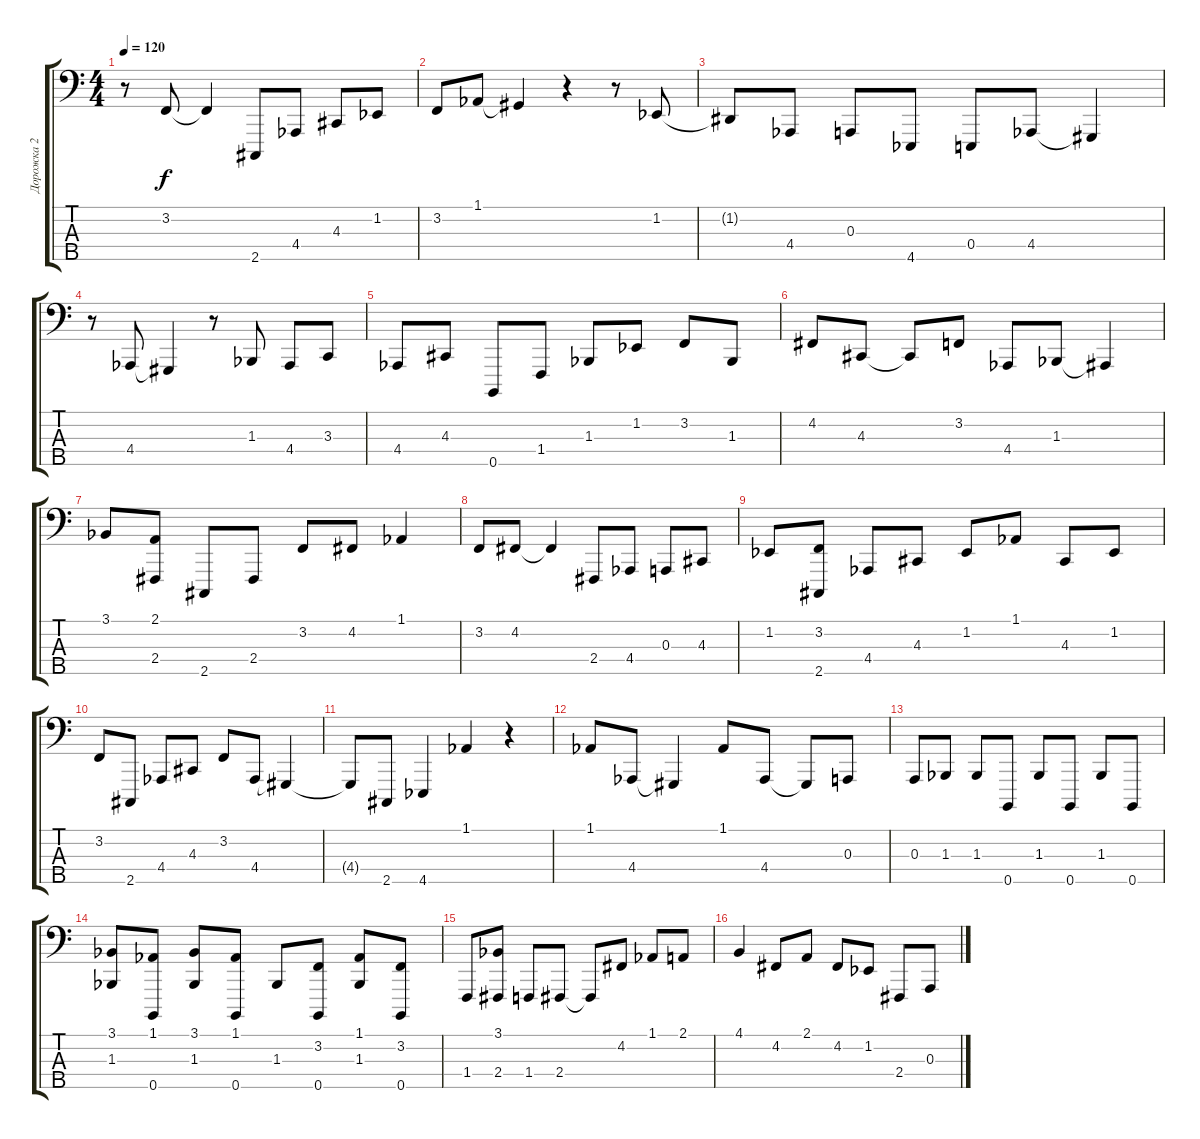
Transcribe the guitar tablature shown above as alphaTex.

\track ("Дорожка 2" "Дорожка 2") {instrument acousticgrandpiano}
\staff {score tabs}
\tuning (G2 D2 A1 E1 B0) {hide}
\ts (4 4)
\tempo 120
\clef f4
\ks c
r.8{dy f} 3.2.8 3.2{t}.4 2.5.8 4.4{acc b}.8 4.3.8 1.2{acc b}.8 |
3.2.8 1.1{acc b}.8 1.1{t}.4 r.4 r.8 1.2{acc b}.8 |
1.2{t}.8 4.4{acc b}.8 0.3.8 4.5{acc b}.8 0.4.8 4.4{acc b}.8 4.4{t}.4 |
r.8 4.4{acc b}.8 4.4{t}.4 r.8 1.3{acc b}.8 4.4{acc b}.8 3.3.8 |
4.4{acc b}.8 4.3.8 0.5.8 1.4.8 1.3{acc b}.8 1.2{acc b}.8 3.2.8 1.3{acc b}.8 |
4.2.8 4.3.8 4.3{t}.8 3.2.8 4.4{acc b}.8 1.3{acc b}.8 1.3{t}.4 |
3.1{acc b}.8{beam Up} (2.1 2.4).8{beam Up} 2.5.8 2.4.8 3.2.8 4.2.8 1.1{acc b}.4 |
3.2.8 4.2.8 4.2{t}.4 2.4.8 4.4{acc b}.8 0.3.8 4.3.8 |
1.2{acc b}.8 (3.2 2.5).8 4.4{acc b}.8 4.3.8 1.2{acc b}.8 1.1{acc b}.8 4.3.8 1.2{acc b}.8 |
3.2.8 2.5.8 4.4{acc b}.8 4.3.8 3.2.8 4.4{acc b}.8 4.4{t}.4 |
4.4{t}.8 2.5.8 4.5{acc b}.4 1.1{acc b}.4 r.4 |
1.1{acc b}.8 4.4{acc b}.8 4.4{t}.4 1.1{acc b}.8 4.4{acc b}.8 4.4{t}.8 0.3.8 |
0.3.8 1.3{acc b}.8 1.3{acc b}.8 0.5.8 1.3{acc b}.8 0.5.8 1.3{acc b}.8 0.5.8 |
(3.1{acc b} 1.3{acc b}).8{beam Up} (1.1{acc b} 0.5).8{beam Up} (3.1{acc b} 1.3{acc b}).8 (1.1{acc b} 0.5).8 1.3{acc b}.8 (3.2 0.5).8 (1.1{acc b} 1.3{acc b}).8 (3.2 0.5).8 |
1.4.8 (3.1{acc b} 2.4).8 1.4.8 2.4.8 2.4{t}.8 4.2.8 1.1{acc b}.8 2.1.8 |
4.1.4 4.2.8 2.1.8 4.2.8 1.2{acc b}.8 2.4.8 0.3.8
